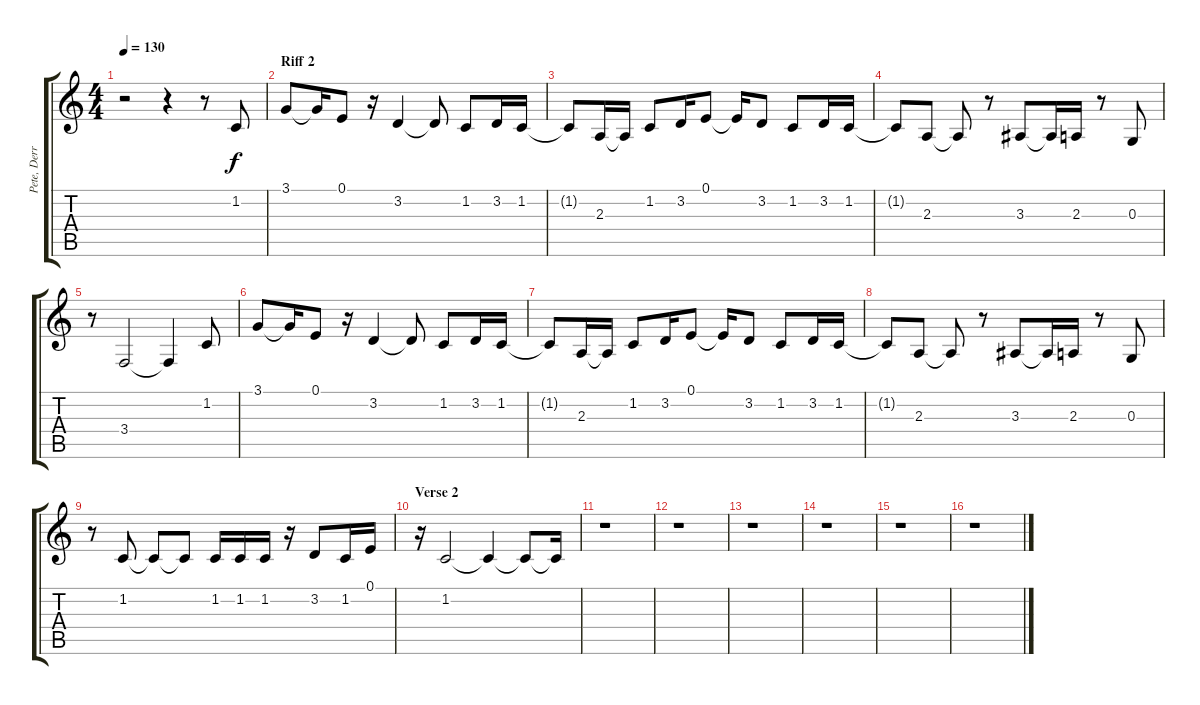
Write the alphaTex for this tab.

\track ("Pete, Derron (Sax)" "Pete, Derr") {instrument tenorsax}
\staff {score tabs}
\tuning (E4 B3 G3 D3 A2 E2) {hide}
\ts (4 4)
\tempo 130
\clef g2
\ks c
r.2{dy f} r.4 r.8 1.2.8 |
\section ("" "Riff 2")
3.1.8 3.1{t}.16 0.1.8 r.16 3.2.4 3.2{t}.8 1.2.8 3.2.16 1.2.16 |
1.2{t}.8 2.3.16 2.3{t}.16 1.2.8 3.2.16 0.1.8 0.1{t}.16 3.2.8 1.2.8 3.2.16 1.2.16 |
1.2{t}.8 2.3.8 2.3{t}.8 r.8 3.3.8 3.3{t}.16 2.3.16 r.8 0.3.8 |
r.8 3.4.2 3.4{t}.4 1.2.8 |
3.1.8 3.1{t}.16 0.1.8 r.16 3.2.4 3.2{t}.8 1.2.8 3.2.16 1.2.16 |
1.2{t}.8 2.3.16 2.3{t}.16 1.2.8 3.2.16 0.1.8 0.1{t}.16 3.2.8 1.2.8 3.2.16 1.2.16 |
1.2{t}.8 2.3.8 2.3{t}.8 r.8 3.3.8 3.3{t}.16 2.3.16 r.8 0.3.8 |
r.8 1.2.8 1.2{t}.8 1.2{t}.8 1.2.16 1.2.16 1.2.16 r.16 3.2.8 1.2.16 0.1.16 |
\section ("" "Verse 2")
r.16 1.2.2 1.2{t}.4 1.2{t}.8 1.2{t}.16 |
r.1 |
r.1 |
r.1 |
r.1 |
r.1 |
r.1
